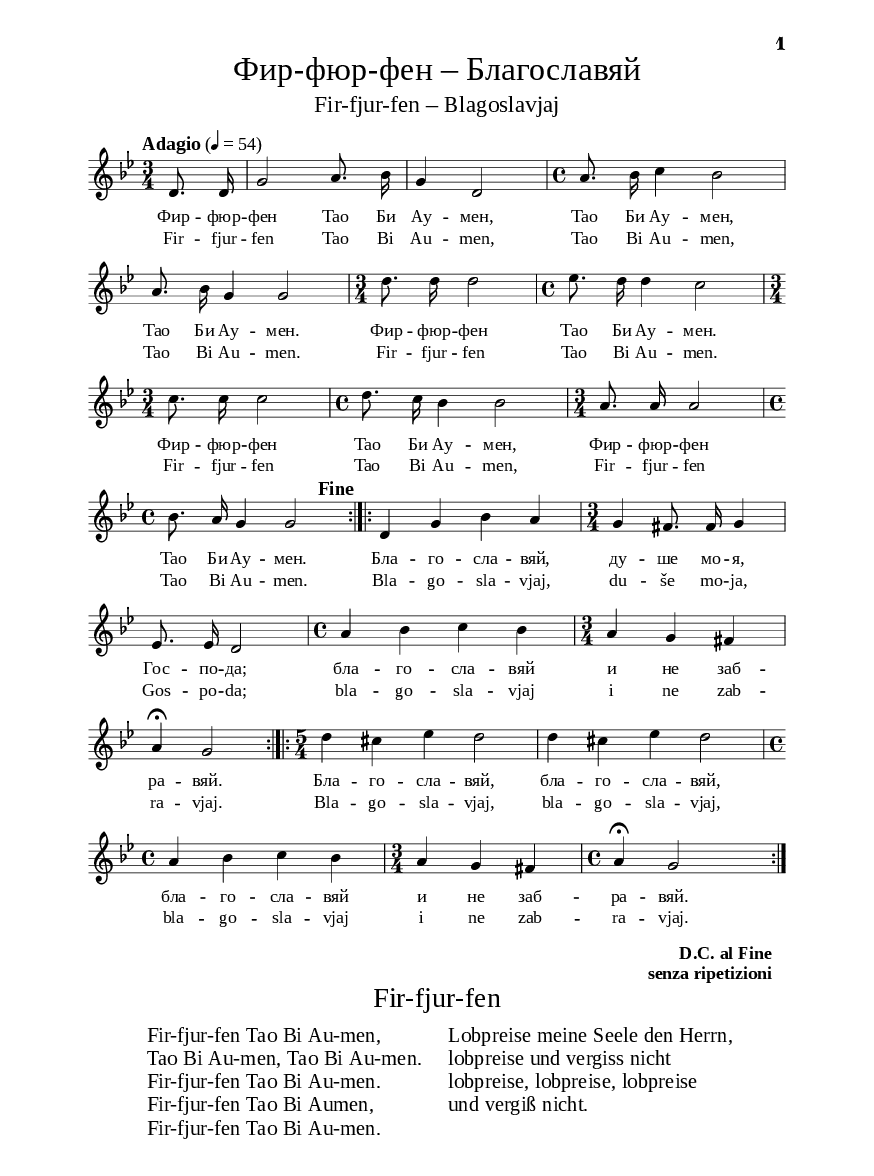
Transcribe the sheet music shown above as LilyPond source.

\version "2.24.4"

% include paper part and global functions
\include "include/globals.ily"

\bookpart {
  \label #'ref070
  \tocItem \markup "Фир-фюр-фен – Благославяй – Fir-fjur-fen – Blagoslavjaj"
  \include "include/bookpart-paper.ily"
  \score {
    \include "include/score-layout.ily"

    \new Voice \absolute  {
      \clef treble
      \key g \minor
      \time 3/4
      \tempoFunc "Adagio" 4 "54"
      \partial 4
      \autoBeamOff

      d'8. d'16 | g'2 a'8. bes'16 |  g'4 d'2 | \time 4/4  a'8. bes'16 c''4 bes'2 | \break

      a'8. bes'16 g'4 g'2 | \time 3/4  d''8. d''16 d''2 | \time 4/4  es''8. d''16 d''4 c''2 \break

      \time 3/4  c''8. c''16 c''2 | \time 4/4  d''8. c''16 bes'4 bes'2 | \time 3/4  a'8. a'16 a'2 \break |

      \time 4/4  bes'8. a'16 g'4 \tempo"       Fine" g'2
      | \bar ":|.|:" d'4 g'4 bes'4 a'4 |  \time 3/4  g'4 fis'8. fis'16 g'4 \break |

      es'8. es'16 d'2 | \time 4/4  a'4 bes'4 c''4 bes'4 | \time 3/4  a'4 g'4 fis'4 \break |

      a'4 \fermata g'2 | \bar ":|.|:" \time 5/4
      d''4 cis''4 es''4 d''2 | d''4 cis''4 es''4 d''2 \break |

      \time 4/4  a'4 bes'4 c''4 bes'4 | \time 3/4  a'4 g'4 fis'4 | \time 4/4  a'4 \fermata g'2 s4
      | \bar ":|."
    }

    \addlyrics {
      Фир -- фюр --
      фен Тао Би Ау -- мен, Тао Би Ау -- мен, Тао Би
      Ау -- мен. Фир -- фюр -- фен Тао Би Ау -- мен.
      Фир -- фюр -- фен Тао Би Ау -- мен, Фир -- фюр --
      фен Тао Би Ау -- мен. Бла -- го -- сла -- вяй,
      ду -- ше мо -- я, Гос -- по -- да; бла -- го --
      сла -- вяй и не заб -- ра -- вяй. Бла -- го --
      сла -- вяй, бла -- го -- сла -- вяй, бла -- го --
      сла -- вяй и не заб -- ра -- вяй.}
      \addlyrics {
        Fir -- fjur --
        fen Tao Bi Au -- men, Tao Bi Au -- men, Tao Bi
        Au -- men. Fir -- fjur -- fen Tao Bi Au -- men.
        Fir -- fjur -- fen Tao Bi Au -- men, Fir -- fjur --
        fen Tao Bi Au -- men. Bla -- go -- sla -- vjaj,
        du -- še mo -- ja, Gos -- po -- da; bla -- go --
        sla -- vjaj i ne zab -- ra -- vjaj. Bla -- go --
        sla -- vjaj, bla -- go -- sla -- vjaj, bla -- go --
        sla -- vjaj i ne zab -- ra -- vjaj.}

        \header {
          title = \titleFunc "Фир-фюр-фен – Благославяй" "Fir-fjur-fen – Blagoslavjaj"
        }

        \midi{}

      } % score

      \markup \empty-one

      \markup \dc-two "D.C. al Fine" "senza ripetizioni"



      % include foreign translation(s) of the song
      \version "2.24.4"

\markup \fill-line { \fontsize #deTitleFontSize "Fir-fjur-fen" }
\markup \null
\markup \null

\markup \abs-fontsize #10 {
   \hspace #5
  \override #`(baseline-skip . ,deCoupletBaselineSkip)

  \column {


    \line {   "   "Fir-fjur-fen Tao Bi Au-men,}
    \line {   "   "Tao Bi Au-men, Tao Bi Au-men. }
    \line {   "   "Fir-fjur-fen Tao Bi Au-men.}
    \line {   "   "Fir-fjur-fen Tao Bi Aumen, }
    \line {   "   "Fir-fjur-fen Tao Bi Au-men.}
   
  

  }
 \override #`(baseline-skip . ,deCoupletBaselineSkip)
   \column {  \line {   "   "Lobpreise meine Seele den Herrn,}
    \line {   "   "lobpreise und vergiss nicht}
    \line {   "   "lobpreise, lobpreise, lobpreise }
    \line {  "   " und vergiß nicht.}
 }


}


    } % bookpart
